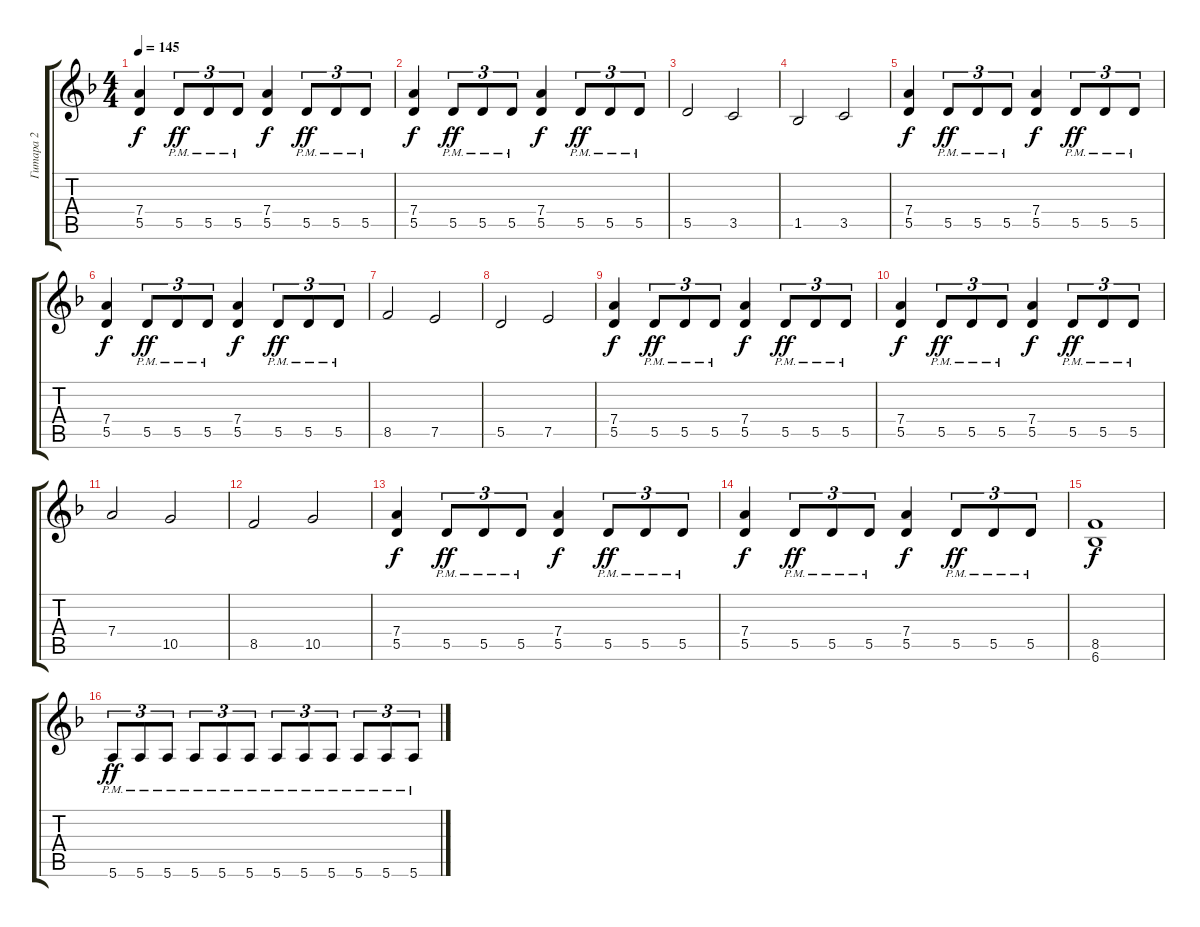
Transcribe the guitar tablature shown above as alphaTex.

\track ("Гитара 2" "Гитара 2") {instrument distortionguitar}
\staff {score tabs}
\tuning (E4 B3 G3 D3 A2 E2) {hide}
\ts (4 4)
\tempo 145
\clef g2
\ks dminor
(7.4 5.5).4{dy f} 5.5{pm}.8{tu (3 2) dy ff} 5.5{pm}.8{tu (3 2)} 5.5{pm}.8{tu (3 2)} (7.4 5.5).4{dy f} 5.5{pm}.8{tu (3 2) dy ff} 5.5{pm}.8{tu (3 2)} 5.5{pm}.8{tu (3 2)} |
(7.4 5.5).4{dy f} 5.5{pm}.8{tu (3 2) dy ff} 5.5{pm}.8{tu (3 2)} 5.5{pm}.8{tu (3 2)} (7.4 5.5).4{dy f} 5.5{pm}.8{tu (3 2) dy ff} 5.5{pm}.8{tu (3 2)} 5.5{pm}.8{tu (3 2)} |
5.5.2 3.5.2 |
1.5.2 3.5.2 |
(7.4 5.5).4{dy f} 5.5{pm}.8{tu (3 2) dy ff} 5.5{pm}.8{tu (3 2)} 5.5{pm}.8{tu (3 2)} (7.4 5.5).4{dy f} 5.5{pm}.8{tu (3 2) dy ff} 5.5{pm}.8{tu (3 2)} 5.5{pm}.8{tu (3 2)} |
(7.4 5.5).4{dy f} 5.5{pm}.8{tu (3 2) dy ff} 5.5{pm}.8{tu (3 2)} 5.5{pm}.8{tu (3 2)} (7.4 5.5).4{dy f} 5.5{pm}.8{tu (3 2) dy ff} 5.5{pm}.8{tu (3 2)} 5.5{pm}.8{tu (3 2)} |
8.5.2 7.5.2 |
5.5.2 7.5.2 |
(7.4 5.5).4{dy f} 5.5{pm}.8{tu (3 2) dy ff} 5.5{pm}.8{tu (3 2)} 5.5{pm}.8{tu (3 2)} (7.4 5.5).4{dy f} 5.5{pm}.8{tu (3 2) dy ff} 5.5{pm}.8{tu (3 2)} 5.5{pm}.8{tu (3 2)} |
(7.4 5.5).4{dy f} 5.5{pm}.8{tu (3 2) dy ff} 5.5{pm}.8{tu (3 2)} 5.5{pm}.8{tu (3 2)} (7.4 5.5).4{dy f} 5.5{pm}.8{tu (3 2) dy ff} 5.5{pm}.8{tu (3 2)} 5.5{pm}.8{tu (3 2)} |
7.4.2 10.5.2 |
8.5.2 10.5.2 |
(7.4 5.5).4{dy f} 5.5{pm}.8{tu (3 2) dy ff} 5.5{pm}.8{tu (3 2)} 5.5{pm}.8{tu (3 2)} (7.4 5.5).4{dy f} 5.5{pm}.8{tu (3 2) dy ff} 5.5{pm}.8{tu (3 2)} 5.5{pm}.8{tu (3 2)} |
(7.4 5.5).4{dy f} 5.5{pm}.8{tu (3 2) dy ff} 5.5{pm}.8{tu (3 2)} 5.5{pm}.8{tu (3 2)} (7.4 5.5).4{dy f} 5.5{pm}.8{tu (3 2) dy ff} 5.5{pm}.8{tu (3 2)} 5.5{pm}.8{tu (3 2)} |
(8.5 6.6).1{dy f} |
5.6{pm}.8{tu (3 2) dy ff} 5.6{pm}.8{tu (3 2)} 5.6{pm}.8{tu (3 2)} 5.6{pm}.8{tu (3 2)} 5.6{pm}.8{tu (3 2)} 5.6{pm}.8{tu (3 2)} 5.6{pm}.8{tu (3 2)} 5.6{pm}.8{tu (3 2)} 5.6{pm}.8{tu (3 2)} 5.6{pm}.8{tu (3 2)} 5.6{pm}.8{tu (3 2)} 5.6{pm}.8{tu (3 2)}
